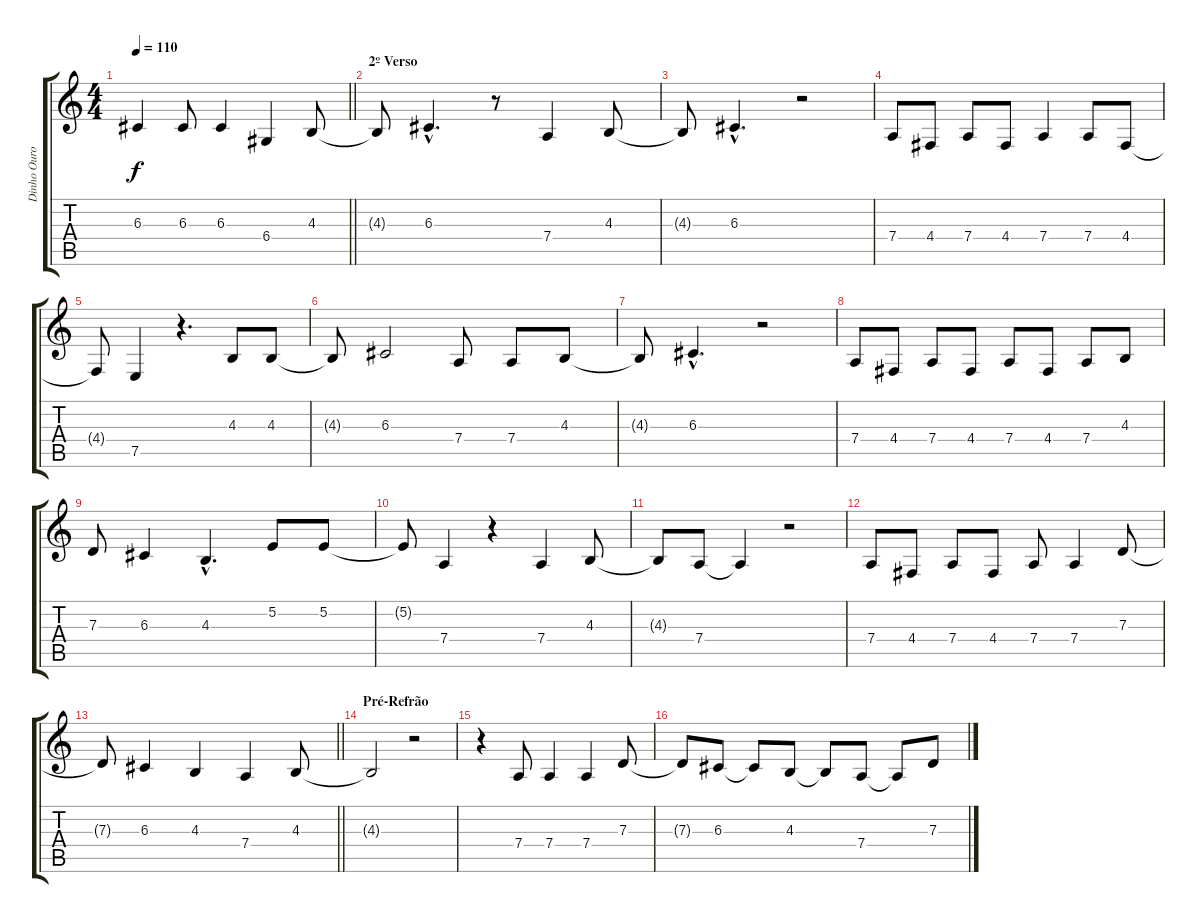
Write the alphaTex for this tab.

\track ("Dinho Ouro Preto" "Dinho Ouro") {instrument sopranosax}
\staff {score tabs}
\tuning (E4 B3 G3 D3 A2 E2) {hide}
\ts (4 4)
\tempo 110
\clef g2
\barLineRight lightlight
\ks c
6.3.4{dy f} 6.3.8 6.3.4 6.4.4 4.3.8 |
\section ("" "2º Verso")
4.3{t}.8 6.3{hac}.4{d} r.8 7.4.4 4.3.8 |
4.3{t}.8 6.3{hac}.4{d} r.2 |
7.4.8 4.4.8 7.4.8 4.4.8 7.4.4 7.4.8 4.4.8 |
4.4{t}.8 7.5.4 r.4{d} 4.3.8 4.3.8 |
4.3{t}.8 6.3.2 7.4.8 7.4.8 4.3.8 |
4.3{t}.8 6.3{hac}.4{d} r.2 |
7.4.8 4.4.8 7.4.8 4.4.8 7.4.8 4.4.8 7.4.8 4.3.8 |
7.3.8 6.3.4 4.3{hac}.4{d} 5.2.8 5.2.8 |
5.2{t}.8 7.4.4 r.4 7.4.4 4.3.8 |
4.3{t}.8 7.4.8 7.4{t}.4 r.2 |
7.4.8 4.4.8 7.4.8 4.4.8 7.4.8 7.4.4 7.3.8 |
\barLineRight lightlight
7.3{t}.8 6.3.4 4.3.4 7.4.4 4.3.8 |
\section ("" "Pré-Refrão")
4.3{t}.2 r.2 |
r.4 7.4.8 7.4.4 7.4.4 7.3.8 |
7.3{t}.8 6.3.8 6.3{t}.8 4.3.8 4.3{t}.8 7.4.8 7.4{t}.8 7.3.8
